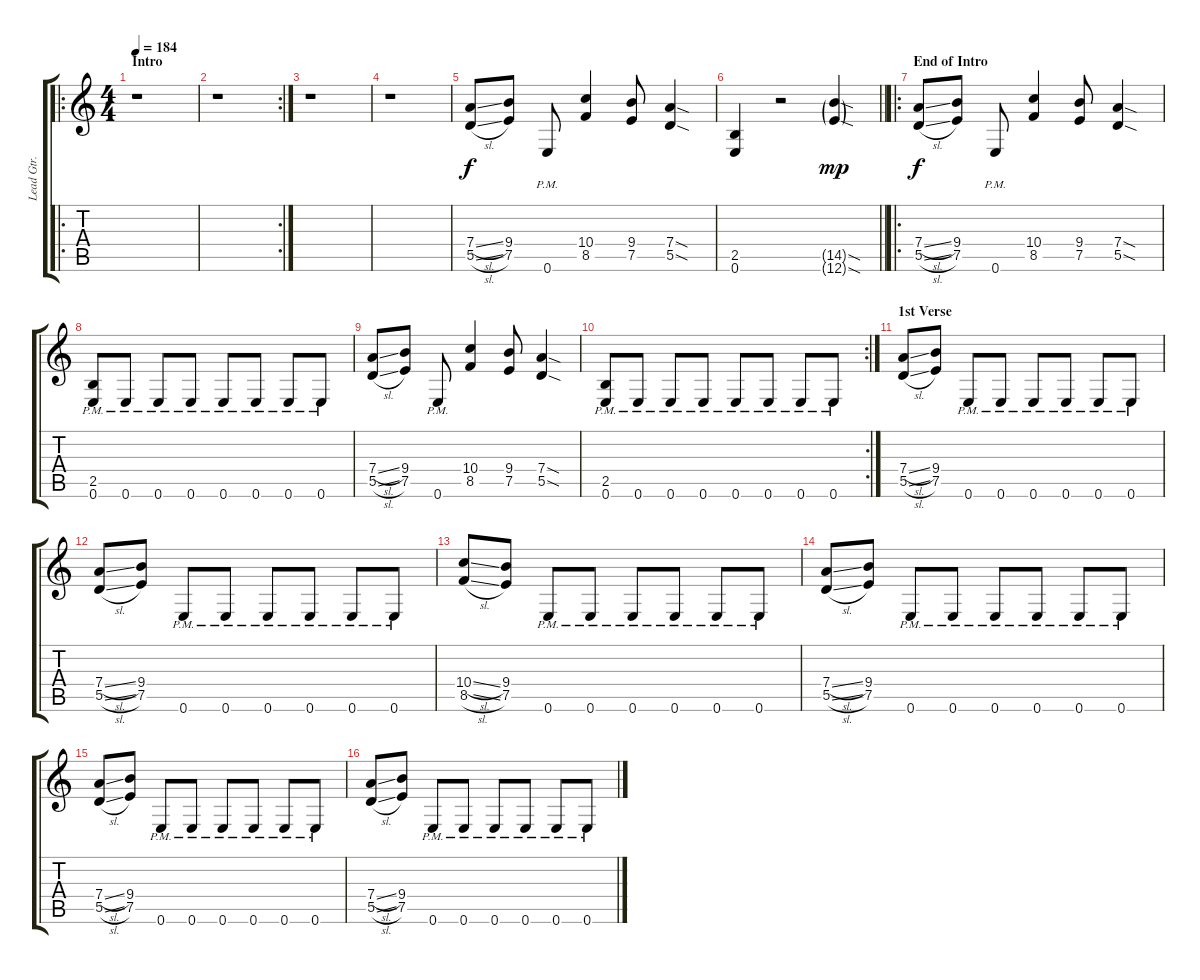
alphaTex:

\track ("Lead Gtr." "Lead Gtr.") {instrument distortionguitar}
\staff {score tabs}
\tuning (E4 B3 G3 D3 A2 E2) {hide}
\ro
\ts (4 4)
\section ("" "Intro")
\tempo 184
\clef g2
\ks c
r.1{dy f instrument distortionguitar} |
\rc 2
r.1 |
r.1 |
r.1 |
(7.4{sl} 5.5{sl}).8 (9.4 7.5).8 0.6{pm}.8 (10.4 8.5).4 (9.4 7.5).8 (7.4{sod} 5.5{sod}).4 |
\barLineRight lightlight
(2.5 0.6).4 r.2 (14.5{sod g} 12.6{sod g}).4{dy mp} |
\ro
\section ("" "End of Intro")
(7.4{sl} 5.5{sl}).8{dy f} (9.4 7.5).8 0.6{pm}.8 (10.4 8.5).4 (9.4 7.5).8 (7.4{sod} 5.5{sod}).4 |
(2.5{pm} 0.6{pm}).8 0.6{pm}.8 0.6{pm}.8 0.6{pm}.8 0.6{pm}.8 0.6{pm}.8 0.6{pm}.8 0.6{pm}.8 |
(7.4{sl} 5.5{sl}).8 (9.4 7.5).8 0.6{pm}.8 (10.4 8.5).4 (9.4 7.5).8 (7.4{sod} 5.5{sod}).4 |
\rc 2
(2.5{pm} 0.6{pm}).8 0.6{pm}.8 0.6{pm}.8 0.6{pm}.8 0.6{pm}.8 0.6{pm}.8 0.6{pm}.8 0.6{pm}.8 |
\section ("" "1st Verse")
(7.4{sl} 5.5{sl}).8 (9.4 7.5).8 0.6{pm}.8 0.6{pm}.8 0.6{pm}.8 0.6{pm}.8 0.6{pm}.8 0.6{pm}.8 |
(7.4{sl} 5.5{sl}).8 (9.4 7.5).8 0.6{pm}.8 0.6{pm}.8 0.6{pm}.8 0.6{pm}.8 0.6{pm}.8 0.6{pm}.8 |
(10.4{sl} 8.5{sl}).8 (9.4 7.5).8 0.6{pm}.8 0.6{pm}.8 0.6{pm}.8 0.6{pm}.8 0.6{pm}.8 0.6{pm}.8 |
(7.4{sl} 5.5{sl}).8 (9.4 7.5).8 0.6{pm}.8 0.6{pm}.8 0.6{pm}.8 0.6{pm}.8 0.6{pm}.8 0.6{pm}.8 |
(7.4{sl} 5.5{sl}).8 (9.4 7.5).8 0.6{pm}.8 0.6{pm}.8 0.6{pm}.8 0.6{pm}.8 0.6{pm}.8 0.6{pm}.8 |
(7.4{sl} 5.5{sl}).8 (9.4 7.5).8 0.6{pm}.8 0.6{pm}.8 0.6{pm}.8 0.6{pm}.8 0.6{pm}.8 0.6{pm}.8
